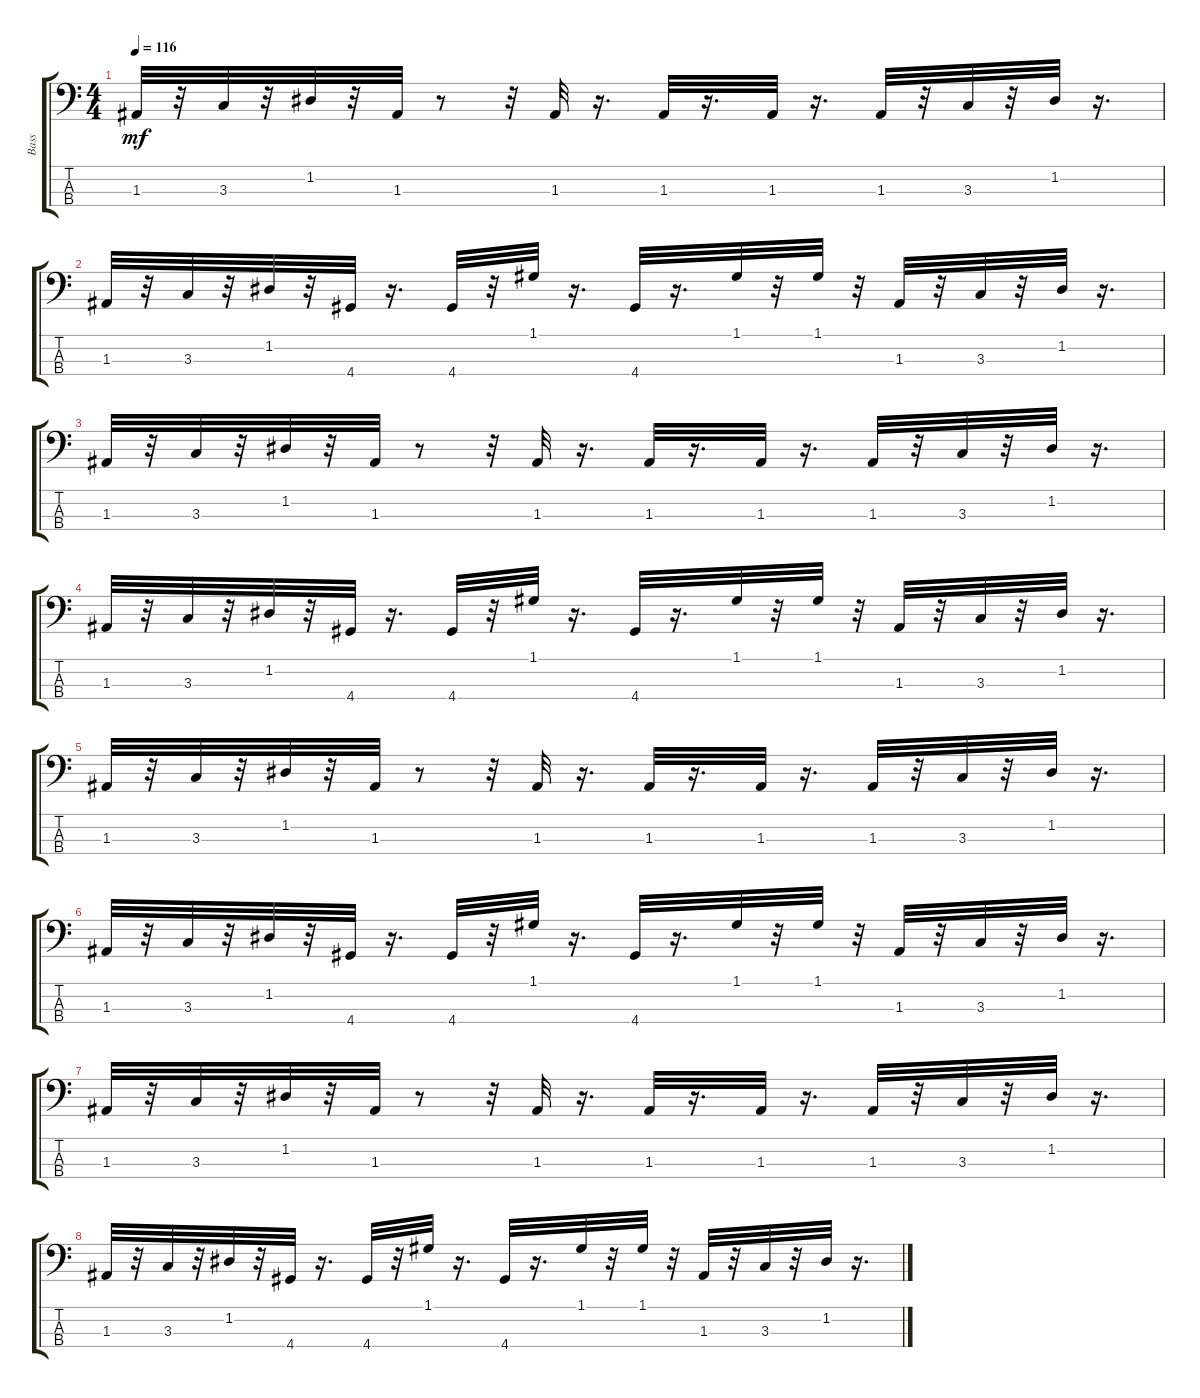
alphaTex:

\track ("Bass" "Bass") {instrument synthbass1}
\staff {score tabs}
\tuning (G2 D2 A1 E1) {hide}
\ts (4 4)
\tempo 116
\clef f4
\ks c
1.3.32{dy mf} r.32 3.3.32 r.32 1.2.32 r.32 1.3.32 r.8 r.32 1.3.32 r.16{d} 1.3.32 r.16{d} 1.3.32 r.16{d} 1.3.32 r.32 3.3.32 r.32 1.2.32 r.16{d} |
1.3.32 r.32 3.3.32 r.32 1.2.32 r.32 4.4.32 r.16{d} 4.4.32 r.32 1.1.32 r.16{d} 4.4.32 r.16{d} 1.1.32 r.32 1.1.32 r.32 1.3.32 r.32 3.3.32 r.32 1.2.32 r.16{d} |
1.3.32 r.32 3.3.32 r.32 1.2.32 r.32 1.3.32 r.8 r.32 1.3.32 r.16{d} 1.3.32 r.16{d} 1.3.32 r.16{d} 1.3.32 r.32 3.3.32 r.32 1.2.32 r.16{d} |
1.3.32 r.32 3.3.32 r.32 1.2.32 r.32 4.4.32 r.16{d} 4.4.32 r.32 1.1.32 r.16{d} 4.4.32 r.16{d} 1.1.32 r.32 1.1.32 r.32 1.3.32 r.32 3.3.32 r.32 1.2.32 r.16{d} |
1.3.32 r.32 3.3.32 r.32 1.2.32 r.32 1.3.32 r.8 r.32 1.3.32 r.16{d} 1.3.32 r.16{d} 1.3.32 r.16{d} 1.3.32 r.32 3.3.32 r.32 1.2.32 r.16{d} |
1.3.32 r.32 3.3.32 r.32 1.2.32 r.32 4.4.32 r.16{d} 4.4.32 r.32 1.1.32 r.16{d} 4.4.32 r.16{d} 1.1.32 r.32 1.1.32 r.32 1.3.32 r.32 3.3.32 r.32 1.2.32 r.16{d} |
1.3.32 r.32 3.3.32 r.32 1.2.32 r.32 1.3.32 r.8 r.32 1.3.32 r.16{d} 1.3.32 r.16{d} 1.3.32 r.16{d} 1.3.32 r.32 3.3.32 r.32 1.2.32 r.16{d} |
1.3.32 r.32 3.3.32 r.32 1.2.32 r.32 4.4.32 r.16{d} 4.4.32 r.32 1.1.32 r.16{d} 4.4.32 r.16{d} 1.1.32 r.32 1.1.32 r.32 1.3.32 r.32 3.3.32 r.32 1.2.32 r.16{d}
